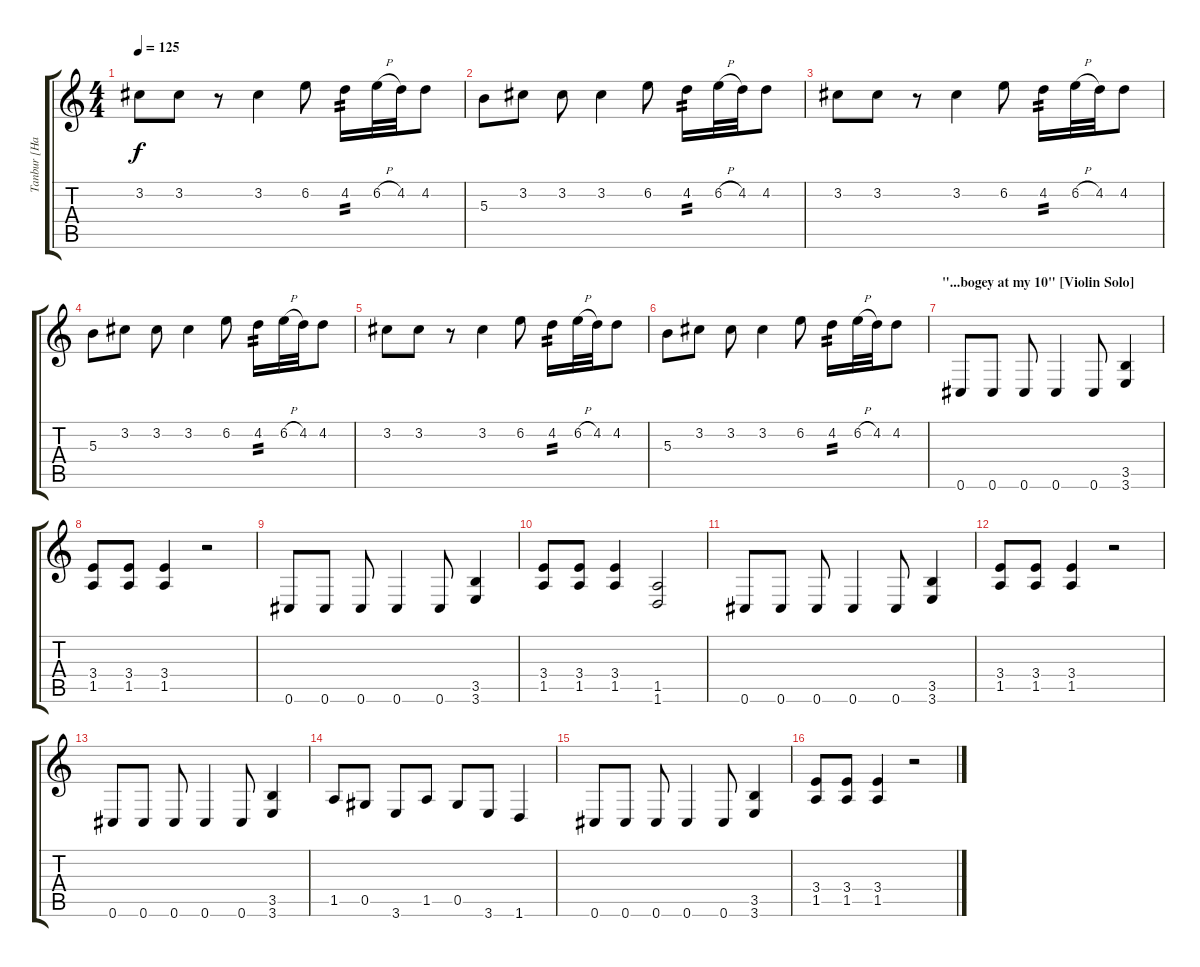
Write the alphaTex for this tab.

\track ("Tanbur [Harmony 1]" "Tanbur [Ha") {instrument acousticguitarnylon}
\staff {score tabs}
\tuning (Eb4 Bb3 Gb3 Db3 Ab2 Db2) {hide}
\ts (4 4)
\tempo 125
\clef g2
\ks c
3.2.8{dy f} 3.2.8 r.8 3.2.4 6.2.8 4.2.16{tp 2} 6.2{h}.32 4.2.32 4.2.8 |
5.3.8 3.2.8 3.2.8 3.2.4 6.2.8 4.2.16{tp 2} 6.2{h}.32 4.2.32 4.2.8 |
3.2.8 3.2.8 r.8 3.2.4 6.2.8 4.2.16{tp 2} 6.2{h}.32 4.2.32 4.2.8 |
5.3.8 3.2.8 3.2.8 3.2.4 6.2.8 4.2.16{tp 2} 6.2{h}.32 4.2.32 4.2.8 |
3.2.8 3.2.8 r.8 3.2.4 6.2.8 4.2.16{tp 2} 6.2{h}.32 4.2.32 4.2.8 |
5.3.8 3.2.8 3.2.8 3.2.4 6.2.8 4.2.16{tp 2} 6.2{h}.32 4.2.32 4.2.8 |
\section ("" "\"...bogey at my 10\" [Violin Solo]")
0.6.8 0.6.8 0.6.8 0.6.4 0.6.8 (3.5 3.6).4 |
(3.4 1.5).8 (3.4 1.5).8 (3.4 1.5).4 r.2 |
0.6.8 0.6.8 0.6.8 0.6.4 0.6.8 (3.5 3.6).4 |
(3.4 1.5).8 (3.4 1.5).8 (3.4 1.5).4 (1.5 1.6).2 |
0.6.8 0.6.8 0.6.8 0.6.4 0.6.8 (3.5 3.6).4 |
(3.4 1.5).8 (3.4 1.5).8 (3.4 1.5).4 r.2 |
0.6.8 0.6.8 0.6.8 0.6.4 0.6.8 (3.5 3.6).4 |
1.5.8 0.5.8 3.6.8 1.5.8 0.5.8 3.6.8 1.6.4 |
0.6.8 0.6.8 0.6.8 0.6.4 0.6.8 (3.5 3.6).4 |
(3.4 1.5).8 (3.4 1.5).8 (3.4 1.5).4 r.2
